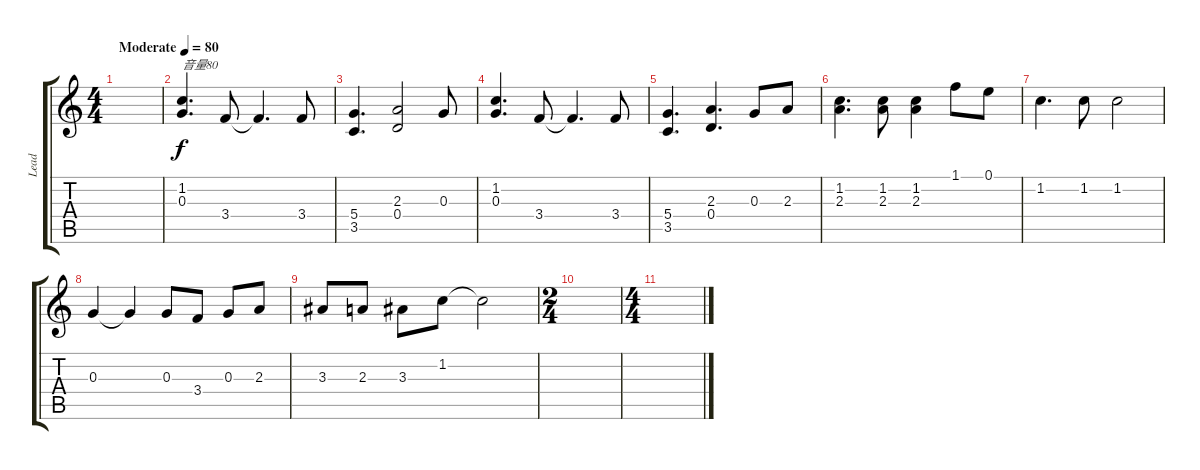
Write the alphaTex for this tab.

\track ("Lead" "Lead") {instrument overdrivenguitar}
\staff {score tabs}
\tuning (E4 B3 G3 D3 A2 E2) {hide}
\ts (4 4)
\tempo (80 "Moderate")
\clef g2
\ks c
|
(1.2 0.3).4{d txt "音量80"} 3.4.8 3.4{t}.4{d} 3.4.8 |
(5.4 3.5).4{d} (2.3 0.4).2 0.3.8 |
(1.2 0.3).4{d} 3.4.8 3.4{t}.4{d} 3.4.8 |
(5.4 3.5).4{d} (2.3 0.4).4{d} 0.3.8 2.3.8 |
(1.2 2.3).4{d} (1.2 2.3).8 (1.2 2.3).4 1.1.8 0.1.8 |
1.2.4{d} 1.2.8 1.2.2 |
0.3.4 0.3{t}.4 0.3.8 3.4.8 0.3.8 2.3.8 |
3.3.8 2.3.8 3.3.8 1.2.8 1.2{t}.2 |
\ts (2 4)
|
\ts (4 4)
